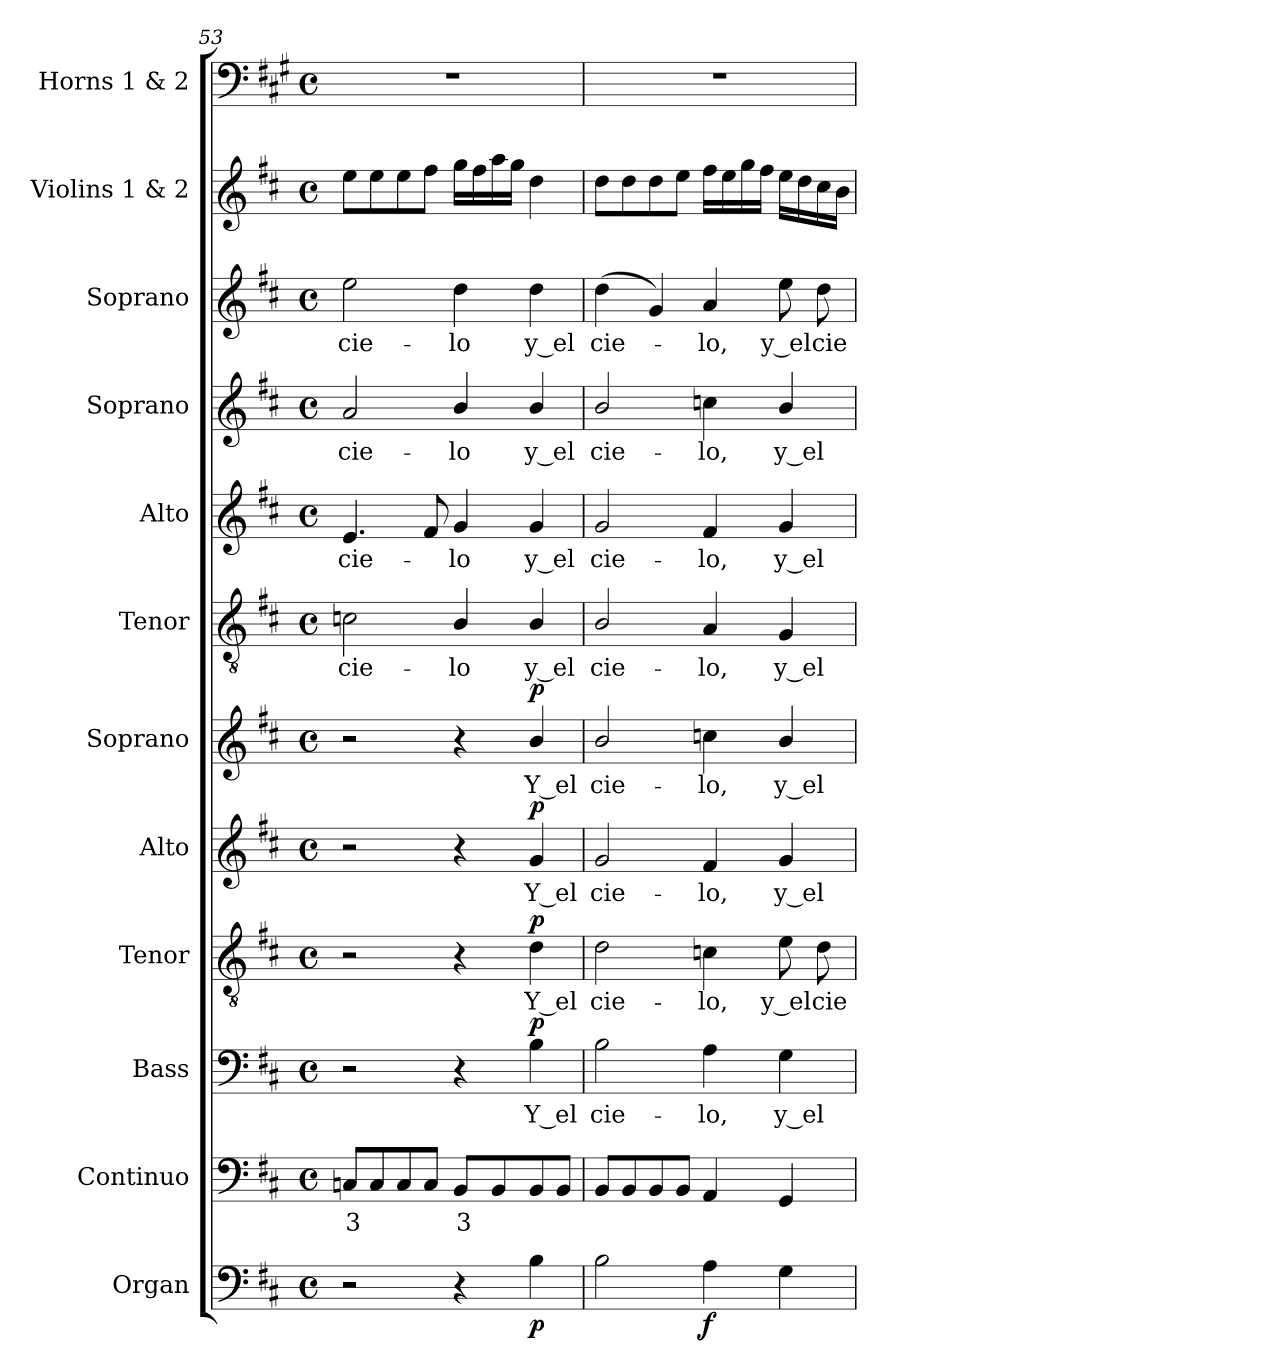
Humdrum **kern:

**kern	**dynam	**kern	**text	**kern	**text	**dynam	**kern	**text	**dynam	**kern	**text	**dynam	**kern	**text	**dynam	**kern	**text	**kern	**text	**kern	**text	**kern	**text	**kern	**kern
*part12	*part12	*part11	*part11	*part10	*part10	*part10	*part9	*part9	*part9	*part8	*part8	*part8	*part7	*part7	*part7	*part6	*part6	*part5	*part5	*part4	*part4	*part3	*part3	*part2	*part1
*staff12	*staff12	*staff11	*staff11	*staff10	*staff10	*staff10	*staff9	*staff9	*staff9	*staff8	*staff8	*staff8	*staff7	*staff7	*staff7	*staff6	*staff6	*staff5	*staff5	*staff4	*staff4	*staff3	*staff3	*staff2	*staff1
*I"Organ	*	*I"Continuo	*	*I"Bass	*	*	*I"Tenor	*	*	*I"Alto	*	*	*I"Soprano	*	*	*I"Tenor	*	*I"Alto	*	*I"Soprano	*	*I"Soprano	*	*I"Violins 1 & 2	*I"Horns 1 & 2
*I'Org.	*	*I'Cont.	*	*I'B.	*	*	*I'T.	*	*	*I'A.	*	*	*I'S.	*	*	*I'T.	*	*I'A.	*	*I'S.	*	*I'S.	*	*I'Vlns	*I'Hns.
*clefF4	*	*clefF4	*	*clefF4	*	*	*clefGv2	*	*	*clefG2	*	*	*clefG2	*	*	*clefGv2	*	*clefG2	*	*clefG2	*	*clefG2	*	*clefG2	*clefF4
*	*	*	*	*	*	*	*ITrd7c12	*	*	*	*	*	*	*	*	*ITrd7c12	*	*	*	*	*	*	*	*	*ITrd4c7
*k[f#c#]	*	*k[f#c#]	*	*k[f#c#]	*	*	*k[f#c#]	*	*	*k[f#c#]	*	*	*k[f#c#]	*	*	*k[f#c#]	*	*k[f#c#]	*	*k[f#c#]	*	*k[f#c#]	*	*k[f#c#]	*k[f#c#]
*D:	*	*D:	*	*D:	*	*	*D:	*	*	*D:	*	*	*D:	*	*	*D:	*	*D:	*	*D:	*	*D:	*	*D:	*D:
*M4/4	*	*M4/4	*	*M4/4	*	*	*M4/4	*	*	*M4/4	*	*	*M4/4	*	*	*M4/4	*	*M4/4	*	*M4/4	*	*M4/4	*	*M4/4	*M4/4
*met(c)	*	*met(c)	*	*met(c)	*	*	*met(c)	*	*	*met(c)	*	*	*met(c)	*	*	*met(c)	*	*met(c)	*	*met(c)	*	*met(c)	*	*met(c)	*met(c)
=53	=53	=53	=53	=53	=53	=53	=53	=53	=53	=53	=53	=53	=53	=53	=53	=53	=53	=53	=53	=53	=53	=53	=53	=53	=53
!	!	!	!LO:LY:b:color=#000000	!	!	!	!	!	!	!	!	!	!	!	!	!	!	!	!	!	!	!	!	!	!
!	!	!	!	!	!	!	!	!	!	!	!	!	!	!	!	!	!LO:LY:b:color=#000000	!	!	!	!	!	!	!	!
!	!	!	!	!	!	!	!	!	!	!	!	!	!	!	!	!	!	!	!LO:LY:b:color=#000000	!	!	!	!	!	!
!	!	!	!	!	!	!	!	!	!	!	!	!	!	!	!	!	!	!	!	!	!LO:LY:b:color=#000000	!	!	!	!
!	!	!	!	!	!	!	!	!	!	!	!	!	!	!	!	!	!	!	!	!	!	!	!LO:LY:b:color=#000000	!	!
2r	.	8Cni/L	3	2r	.	.	2r	.	.	2r	.	.	2r	.	.	2Cni\	cie-	4.ei/	cie-	2ai/	cie-	2eei\	cie-	8eei\L	1r
.	.	8Ci/	.	.	.	.	.	.	.	.	.	.	.	.	.	.	.	.	.	.	.	.	.	8eei\	.
.	.	8Ci/	.	.	.	.	.	.	.	.	.	.	.	.	.	.	.	.	.	.	.	.	.	8eei\	.
.	.	8Ci/J	.	.	.	.	.	.	.	.	.	.	.	.	.	.	.	8f#i/	.	.	.	.	.	8ff#i\J	.
!	!	!	!LO:LY:b:color=#000000	!	!	!	!	!	!	!	!	!	!	!	!	!	!	!	!	!	!	!	!	!	!
!	!	!	!	!	!	!	!	!	!	!	!	!	!	!	!	!	!LO:LY:b:color=#000000	!	!	!	!	!	!	!	!
!	!	!	!	!	!	!	!	!	!	!	!	!	!	!	!	!	!	!	!LO:LY:b:color=#000000	!	!	!	!	!	!
!	!	!	!	!	!	!	!	!	!	!	!	!	!	!	!	!	!	!	!	!	!LO:LY:b:color=#000000	!	!	!	!
!	!	!	!	!	!	!	!	!	!	!	!	!	!	!	!	!	!	!	!	!	!	!	!LO:LY:b:color=#000000	!	!
4r	.	8BBi/L	3	4r	.	.	4r	.	.	4r	.	.	4r	.	.	4BBi/	-lo	4gi/	-lo	4bi/	-lo	4ddi\	-lo	16ggi\LL	.
.	.	.	.	.	.	.	.	.	.	.	.	.	.	.	.	.	.	.	.	.	.	.	.	16ff#i\	.
.	.	8BBi/	.	.	.	.	.	.	.	.	.	.	.	.	.	.	.	.	.	.	.	.	.	16aai\	.
.	.	.	.	.	.	.	.	.	.	.	.	.	.	.	.	.	.	.	.	.	.	.	.	16ggi\JJ	.
!	!	!	!	!	!LO:LY:b:color=#000000	!	!	!	!	!	!	!	!	!	!	!	!	!	!	!	!	!	!	!	!
!	!	!	!	!	!	!	!	!LO:LY:b:color=#000000	!	!	!	!	!	!	!	!	!	!	!	!	!	!	!	!	!
!	!	!	!	!	!	!	!	!	!	!	!LO:LY:b:color=#000000	!	!	!	!	!	!	!	!	!	!	!	!	!	!
!	!	!	!	!	!	!	!	!	!	!	!	!	!	!LO:LY:b:color=#000000	!	!	!	!	!	!	!	!	!	!	!
!	!	!	!	!	!	!	!	!	!	!	!	!	!	!	!	!	!LO:LY:b:color=#000000	!	!	!	!	!	!	!	!
!	!	!	!	!	!	!	!	!	!	!	!	!	!	!	!	!	!	!	!LO:LY:b:color=#000000	!	!	!	!	!	!
!	!	!	!	!	!	!	!	!	!	!	!	!	!	!	!	!	!	!	!	!	!LO:LY:b:color=#000000	!	!	!	!
!	!	!	!	!	!	!	!	!	!	!	!	!	!	!	!	!	!	!	!	!	!	!	!LO:LY:b:color=#000000	!	!
4Bi\	p	8BBi/	.	4Bi\	Y_el	p	4Di\	Y_el	p	4gi/	Y_el	p	4bi/	Y_el	p	4BBi/	y_el	4gi/	y_el	4bi/	y_el	4ddi\	y_el	4ddi\	.
.	.	8BBi/J	.	.	.	.	.	.	.	.	.	.	.	.	.	.	.	.	.	.	.	.	.	.	.
=54	=54	=54	=54	=54	=54	=54	=54	=54	=54	=54	=54	=54	=54	=54	=54	=54	=54	=54	=54	=54	=54	=54	=54	=54	=54
!	!	!	!	!	!LO:LY:b:color=#000000	!	!	!	!	!	!	!	!	!	!	!	!	!	!	!	!	!	!	!	!
!	!	!	!	!	!	!	!	!LO:LY:b:color=#000000	!	!	!	!	!	!	!	!	!	!	!	!	!	!	!	!	!
!	!	!	!	!	!	!	!	!	!	!	!LO:LY:b:color=#000000	!	!	!	!	!	!	!	!	!	!	!	!	!	!
!	!	!	!	!	!	!	!	!	!	!	!	!	!	!LO:LY:b:color=#000000	!	!	!	!	!	!	!	!	!	!	!
!	!	!	!	!	!	!	!	!	!	!	!	!	!	!	!	!	!LO:LY:b:color=#000000	!	!	!	!	!	!	!	!
!	!	!	!	!	!	!	!	!	!	!	!	!	!	!	!	!	!	!	!LO:LY:b:color=#000000	!	!	!	!	!	!
!	!	!	!	!	!	!	!	!	!	!	!	!	!	!	!	!	!	!	!	!	!LO:LY:b:color=#000000	!	!	!	!
!	!	!	!	!	!	!	!	!	!	!	!	!	!	!	!	!	!	!	!	!	!	!	!LO:LY:b:color=#000000	!	!
2Bi\	.	8BBi/L	.	2Bi\	cie-	.	2Di\	cie-	.	2gi/	cie-	.	2bi/	cie-	.	2BBi/	cie-	2gi/	cie-	2bi/	cie-	(4ddi\	cie-	8ddi\L	1r
.	.	8BBi/	.	.	.	.	.	.	.	.	.	.	.	.	.	.	.	.	.	.	.	.	.	8ddi\	.
.	.	8BBi/	.	.	.	.	.	.	.	.	.	.	.	.	.	.	.	.	.	.	.	4gi/)	.	8ddi\	.
.	.	8BBi/J	.	.	.	.	.	.	.	.	.	.	.	.	.	.	.	.	.	.	.	.	.	8eei\J	.
!	!	!	!	!	!LO:LY:b:color=#000000	!	!	!	!	!	!	!	!	!	!	!	!	!	!	!	!	!	!	!	!
!	!	!	!	!	!	!	!	!LO:LY:b:color=#000000	!	!	!	!	!	!	!	!	!	!	!	!	!	!	!	!	!
!	!	!	!	!	!	!	!	!	!	!	!LO:LY:b:color=#000000	!	!	!	!	!	!	!	!	!	!	!	!	!	!
!	!	!	!	!	!	!	!	!	!	!	!	!	!	!LO:LY:b:color=#000000	!	!	!	!	!	!	!	!	!	!	!
!	!	!	!	!	!	!	!	!	!	!	!	!	!	!	!	!	!LO:LY:b:color=#000000	!	!	!	!	!	!	!	!
!	!	!	!	!	!	!	!	!	!	!	!	!	!	!	!	!	!	!	!LO:LY:b:color=#000000	!	!	!	!	!	!
!	!	!	!	!	!	!	!	!	!	!	!	!	!	!	!	!	!	!	!	!	!LO:LY:b:color=#000000	!	!	!	!
!	!	!	!	!	!	!	!	!	!	!	!	!	!	!	!	!	!	!	!	!	!	!	!LO:LY:b:color=#000000	!	!
4Ai\	f	4AAi/	.	4Ai\	-lo,	.	4Cni\	-lo,	.	4f#i/	-lo,	.	4ccni\	-lo,	.	4AAi/	-lo,	4f#i/	-lo,	4ccni\	-lo,	4ai/	-lo,	16ff#i\LL	.
.	.	.	.	.	.	.	.	.	.	.	.	.	.	.	.	.	.	.	.	.	.	.	.	16eei\	.
.	.	.	.	.	.	.	.	.	.	.	.	.	.	.	.	.	.	.	.	.	.	.	.	16ggi\	.
.	.	.	.	.	.	.	.	.	.	.	.	.	.	.	.	.	.	.	.	.	.	.	.	16ff#i\JJ	.
!	!	!	!	!	!LO:LY:b:color=#000000	!	!	!	!	!	!	!	!	!	!	!	!	!	!	!	!	!	!	!	!
!	!	!	!	!	!	!	!	!LO:LY:b:color=#000000	!	!	!	!	!	!	!	!	!	!	!	!	!	!	!	!	!
!	!	!	!	!	!	!	!	!	!	!	!LO:LY:b:color=#000000	!	!	!	!	!	!	!	!	!	!	!	!	!	!
!	!	!	!	!	!	!	!	!	!	!	!	!	!	!LO:LY:b:color=#000000	!	!	!	!	!	!	!	!	!	!	!
!	!	!	!	!	!	!	!	!	!	!	!	!	!	!	!	!	!LO:LY:b:color=#000000	!	!	!	!	!	!	!	!
!	!	!	!	!	!	!	!	!	!	!	!	!	!	!	!	!	!	!	!LO:LY:b:color=#000000	!	!	!	!	!	!
!	!	!	!	!	!	!	!	!	!	!	!	!	!	!	!	!	!	!	!	!	!LO:LY:b:color=#000000	!	!	!	!
!	!	!	!	!	!	!	!	!	!	!	!	!	!	!	!	!	!	!	!	!	!	!	!LO:LY:b:color=#000000	!	!
4Gi\	.	4GGi/	.	4Gi\	y_el	.	8Ei\	y_el	.	4gi/	y_el	.	4bi/	y_el	.	4GGi/	y_el	4gi/	y_el	4bi/	y_el	8eei\	y_el	16eei\LL	.
.	.	.	.	.	.	.	.	.	.	.	.	.	.	.	.	.	.	.	.	.	.	.	.	16ddi\	.
!	!	!	!	!	!	!	!	!LO:LY:b:color=#000000	!	!	!	!	!	!	!	!	!	!	!	!	!	!	!	!	!
!	!	!	!	!	!	!	!	!	!	!	!	!	!	!	!	!	!	!	!	!	!	!	!LO:LY:b:color=#000000	!	!
.	.	.	.	.	.	.	8Di\	cie-	.	.	.	.	.	.	.	.	.	.	.	.	.	8ddi\	cie-	16cc#i\	.
.	.	.	.	.	.	.	.	.	.	.	.	.	.	.	.	.	.	.	.	.	.	.	.	16bi\JJ	.
=	=	=	=	=	=	=	=	=	=	=	=	=	=	=	=	=	=	=	=	=	=	=	=	=	=
*-	*-	*-	*-	*-	*-	*-	*-	*-	*-	*-	*-	*-	*-	*-	*-	*-	*-	*-	*-	*-	*-	*-	*-	*-	*-
